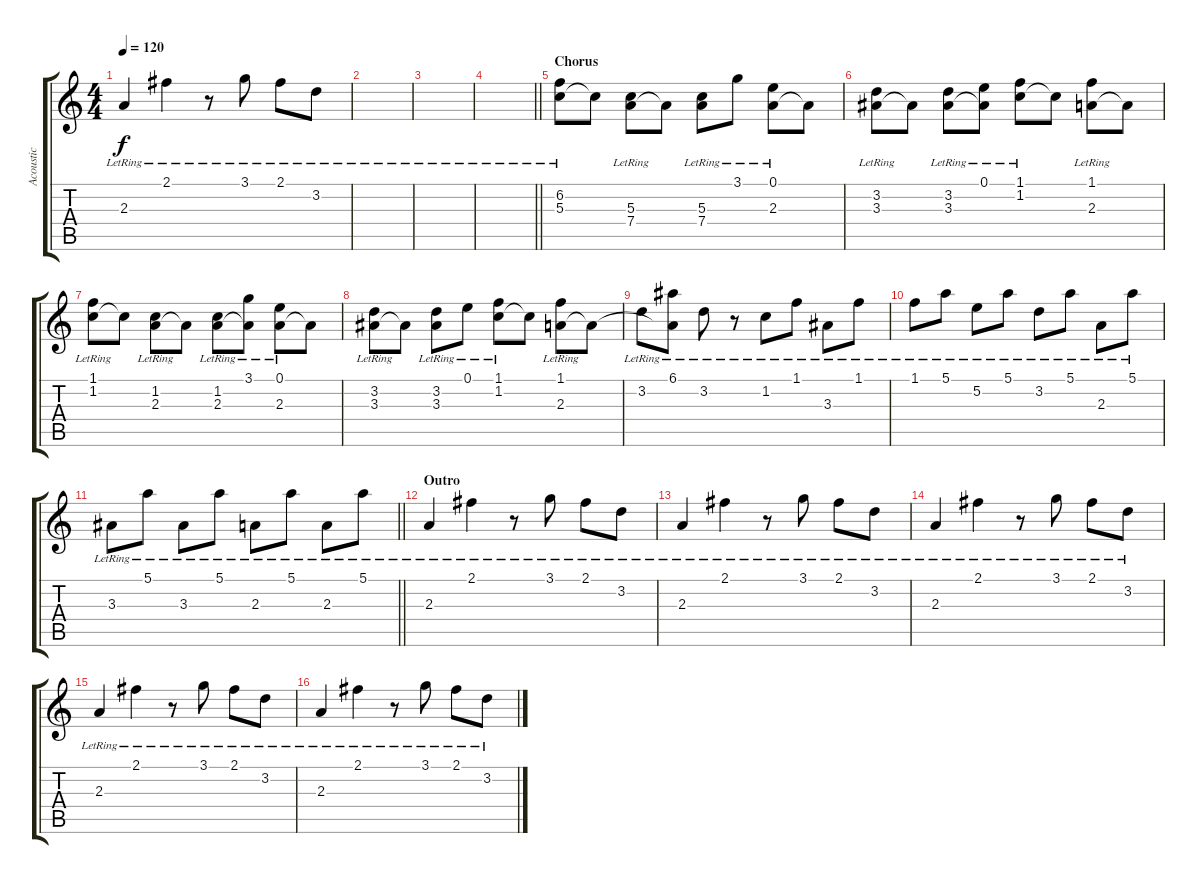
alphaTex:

\track ("Acoustic" "Acoustic") {instrument acousticguitarsteel}
\staff {score tabs}
\tuning (E4 B3 G3 D3 A2 E2) {hide}
\ts (4 4)
\tempo 120
\clef g2
\ks c
2.3{lr}.4{dy f} 2.1{lr}.4 r.8 3.1{lr}.8 2.1{lr}.8 3.2{lr}.8 |
|
|
\barLineRight lightlight
|
\section ("" "Chorus")
(6.2{lr} 5.3{lr}).8 5.3{t}.8 (5.3{lr} 7.4{lr}).8 7.4{t}.8 (5.3{lr} 7.4{lr}).8 3.1{lr}.8 (0.1{lr} 2.3{lr}).8 2.3{t}.8 |
(3.2{lr} 3.3{lr}).8 3.3{t}.8 (3.2{lr} 3.3{lr}).8 (0.1{lr} 3.3{t}).8 (1.1{lr} 1.2{lr}).8 1.2{t}.8 (1.1{lr} 2.3{lr}).8 2.3{t}.8 |
(1.1{lr} 1.2{lr}).8 1.2{t}.8 (1.2{lr} 2.3{lr}).8 2.3{t}.8 (1.2{lr} 2.3{lr}).8 (3.1{lr} 2.3{t}).8 (0.1{lr} 2.3{lr}).8 2.3{t}.8 |
(3.2{lr} 3.3{lr}).8 3.3{t}.8 (3.2{lr} 3.3{lr}).8 0.1{lr}.8 (1.1{lr} 1.2{lr}).8 1.2{t}.8 (1.1{lr} 2.3{lr}).8 2.3{t}.8 |
3.2{lr}.8 (6.1{lr} 2.3{t}).8 3.2{lr}.8 r.8 1.2{lr}.8 1.1{lr}.8 3.3{lr}.8 1.1{lr}.8 |
1.1{lr}.8 5.1{lr}.8 5.2{lr}.8 5.1{lr}.8 3.2{lr}.8 5.1{lr}.8 2.3{lr}.8 5.1{lr}.8 |
\barLineRight lightlight
3.3{lr}.8 5.1{lr}.8 3.3{lr}.8 5.1{lr}.8 2.3{lr}.8 5.1{lr}.8 2.3{lr}.8 5.1{lr}.8 |
\section ("" "Outro")
2.3{lr}.4 2.1{lr}.4 r.8 3.1{lr}.8 2.1{lr}.8 3.2{lr}.8 |
2.3{lr}.4 2.1{lr}.4 r.8 3.1{lr}.8 2.1{lr}.8 3.2{lr}.8 |
2.3{lr}.4 2.1{lr}.4 r.8 3.1{lr}.8 2.1{lr}.8 3.2{lr}.8 |
2.3{lr}.4 2.1{lr}.4 r.8 3.1{lr}.8 2.1{lr}.8 3.2{lr}.8 |
2.3{lr}.4 2.1{lr}.4 r.8 3.1{lr}.8 2.1{lr}.8 3.2{lr}.8
